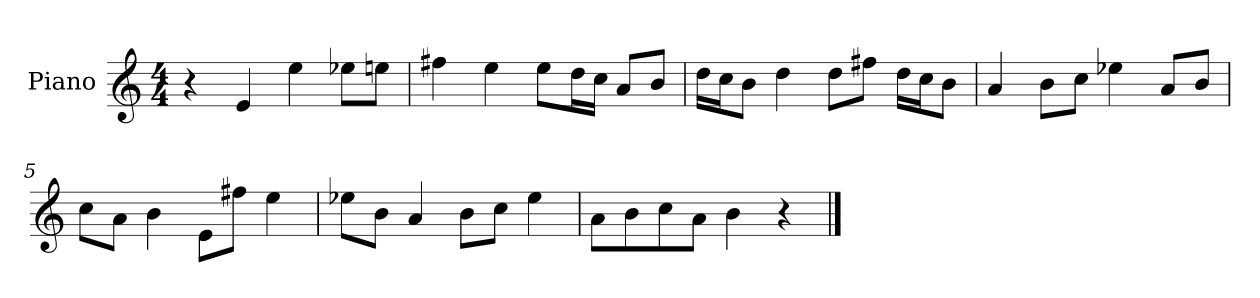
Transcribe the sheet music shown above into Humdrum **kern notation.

**kern
*part1
*staff1
*I"Piano
*I'P-no
*clefG2
*k[]
*M4/4
*MM90
=1
4r
4e/
4ee\
8ee-X\L
8een\J
=2
4ff#X\
4ee\
8ee\L
16dd\L
16cc\JJ
8a/L
8b/J
=3
16dd\LL
16cc\J
8b\J
4dd\
8dd\L
8ff#X\J
16dd\LL
16cc\J
8b\J
=4
4a/
8b\L
8cc\J
4ee-X\
8a/L
8b/J
=5
8cc\L
8a\J
4b\
8e\L
8ff#X\J
4ee\
!!LO:LB:g=z
=6
8ee-X\L
8b\J
4a/
8b\L
8cc\J
4ee-\
=7
8a\L
8b\
8cc\
8a\J
4b\
4r
==
*-
